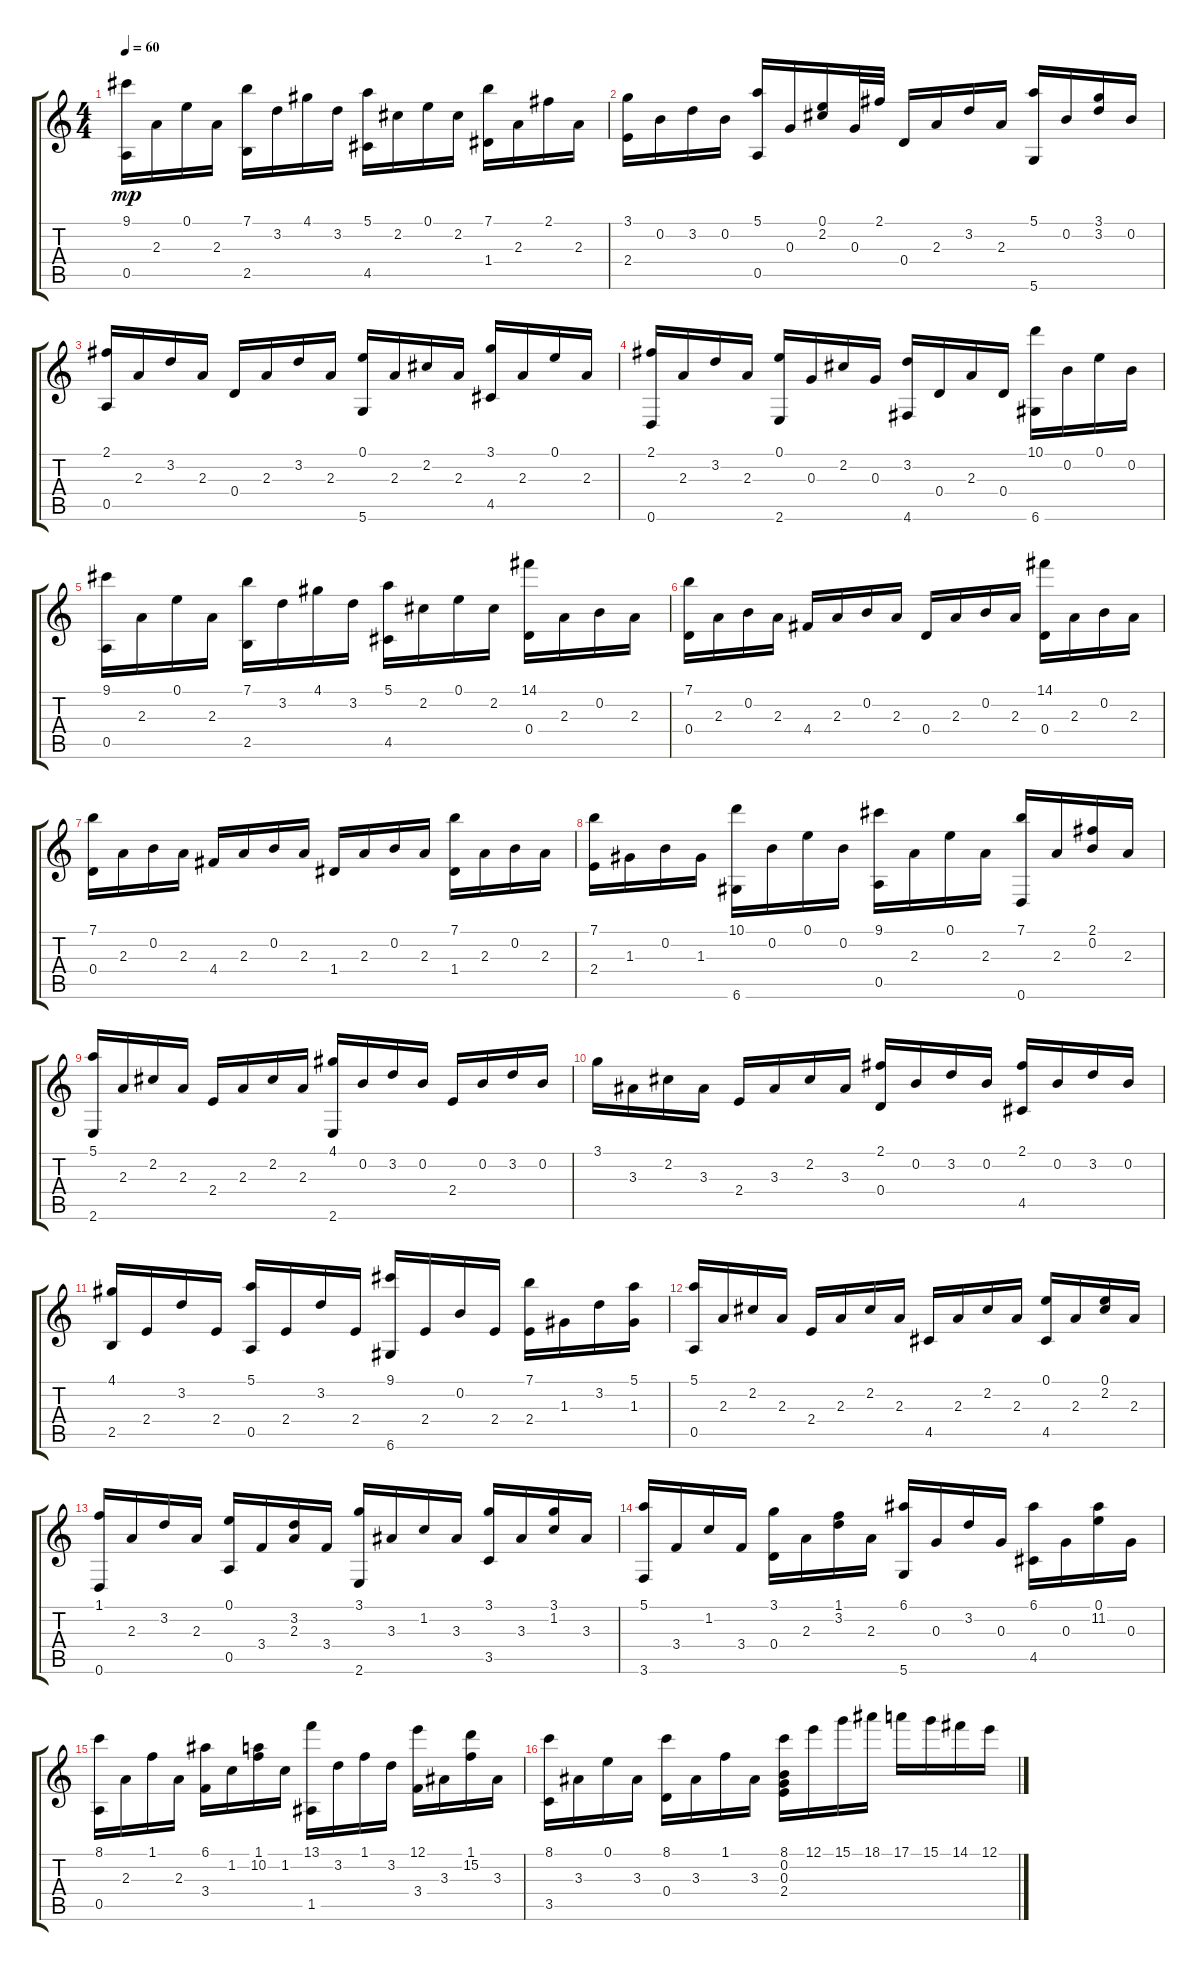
\track "" {instrument acousticguitarnylon}
\staff {score tabs}
\tuning (E4 B3 G3 D3 A2 D2) {hide}
\ts (4 4)
\tempo 60
\clef g2
\ks c
(9.1 0.5).16{dy mp} 2.3.16 0.1.16 2.3.16 (7.1 2.5).16 3.2.16 4.1.16 3.2.16 (5.1 4.5).16 2.2.16 0.1.16 2.2.16 (7.1 1.4).16 2.3.16 2.1.16 2.3.16 |
(3.1 2.4).16 0.2.16 3.2.16 0.2.16 (5.1 0.5).16 0.3.16 (0.1 2.2).16 0.3.32 2.1.32 0.4.16 2.3.16 3.2.16 2.3.16 (5.1 5.6).16 0.2.16 (3.1 3.2).16 0.2.16 |
(2.1 0.5).16 2.3.16 3.2.16 2.3.16 0.4.16 2.3.16 3.2.16 2.3.16 (0.1 5.6).16 2.3.16 2.2.16 2.3.16 (3.1 4.5).16 2.3.16 0.1.16 2.3.16 |
(2.1 0.6).16 2.3.16 3.2.16 2.3.16 (0.1 2.6).16 0.3.16 2.2.16 0.3.16 (3.2 4.6).16 0.4.16 2.3.16 0.4.16 (10.1 6.6).16 0.2.16 0.1.16 0.2.16 |
(9.1 0.5).16 2.3.16 0.1.16 2.3.16 (7.1 2.5).16 3.2.16 4.1.16 3.2.16 (5.1 4.5).16 2.2.16 0.1.16 2.2.16 (14.1 0.4).16 2.3.16 0.2.16 2.3.16 |
(7.1 0.4).16 2.3.16 0.2.16 2.3.16 4.4.16 2.3.16 0.2.16 2.3.16 0.4.16 2.3.16 0.2.16 2.3.16 (14.1 0.4).16 2.3.16 0.2.16 2.3.16 |
(7.1 0.4).16 2.3.16 0.2.16 2.3.16 4.4.16 2.3.16 0.2.16 2.3.16 1.4.16 2.3.16 0.2.16 2.3.16 (7.1 1.4).16 2.3.16 0.2.16 2.3.16 |
(7.1 2.4).16 1.3.16 0.2.16 1.3.16 (10.1 6.6).16 0.2.16 0.1.16 0.2.16 (9.1 0.5).16 2.3.16 0.1.16 2.3.16 (7.1 0.6).16 2.3.16 (2.1 0.2).16 2.3.16 |
(5.1 2.6).16 2.3.16 2.2.16 2.3.16 2.4.16 2.3.16 2.2.16 2.3.16 (4.1 2.6).16 0.2.16 3.2.16 0.2.16 2.4.16 0.2.16 3.2.16 0.2.16 |
3.1.16 3.3.16 2.2.16 3.3.16 2.4.16 3.3.16 2.2.16 3.3.16 (2.1 0.4).16 0.2.16 3.2.16 0.2.16 (2.1 4.5).16 0.2.16 3.2.16 0.2.16 |
(4.1 2.5).16 2.4.16 3.2.16 2.4.16 (5.1 0.5).16 2.4.16 3.2.16 2.4.16 (9.1 6.6).16 2.4.16 0.2.16 2.4.16 (7.1 2.4).16 1.3.16 3.2.16 (5.1 1.3).16 |
(5.1 0.5).16 2.3.16 2.2.16 2.3.16 2.4.16 2.3.16 2.2.16 2.3.16 4.5.16 2.3.16 2.2.16 2.3.16 (0.1 4.5).16 2.3.16 (0.1 2.2).16 2.3.16 |
(1.1 0.6).16 2.3.16 3.2.16 2.3.16 (0.1 0.5).16 3.4.16 (3.2 2.3).16 3.4.16 (3.1 2.6).16 3.3.16 1.2.16 3.3.16 (3.1 3.5).16 3.3.16 (3.1 1.2).16 3.3.16 |
(5.1 3.6).16 3.4.16 1.2.16 3.4.16 (3.1 0.4).16 2.3.16 (1.1 3.2).16 2.3.16 (6.1 5.6).16 0.3.16 3.2.16 0.3.16 (6.1 4.5).16 0.3.16 (0.1 11.2).16 0.3.16 |
(8.1 0.5).16 2.3.16 1.1.16 2.3.16 (6.1 3.4).16 1.2.16 (1.1 10.2).16 1.2.16 (13.1 1.5).16 3.2.16 1.1.16 3.2.16 (12.1 3.4).16 3.3.16 (1.1 15.2).16 3.3.16 |
(8.1 3.5).16 3.3.16 0.1.16 3.3.16 (8.1 0.4).16 3.3.16 1.1.16 3.3.16 (8.1 0.2 0.3 2.4).16 12.1.16 15.1.16 18.1.16 17.1.16 15.1.16 14.1.16 12.1.16
